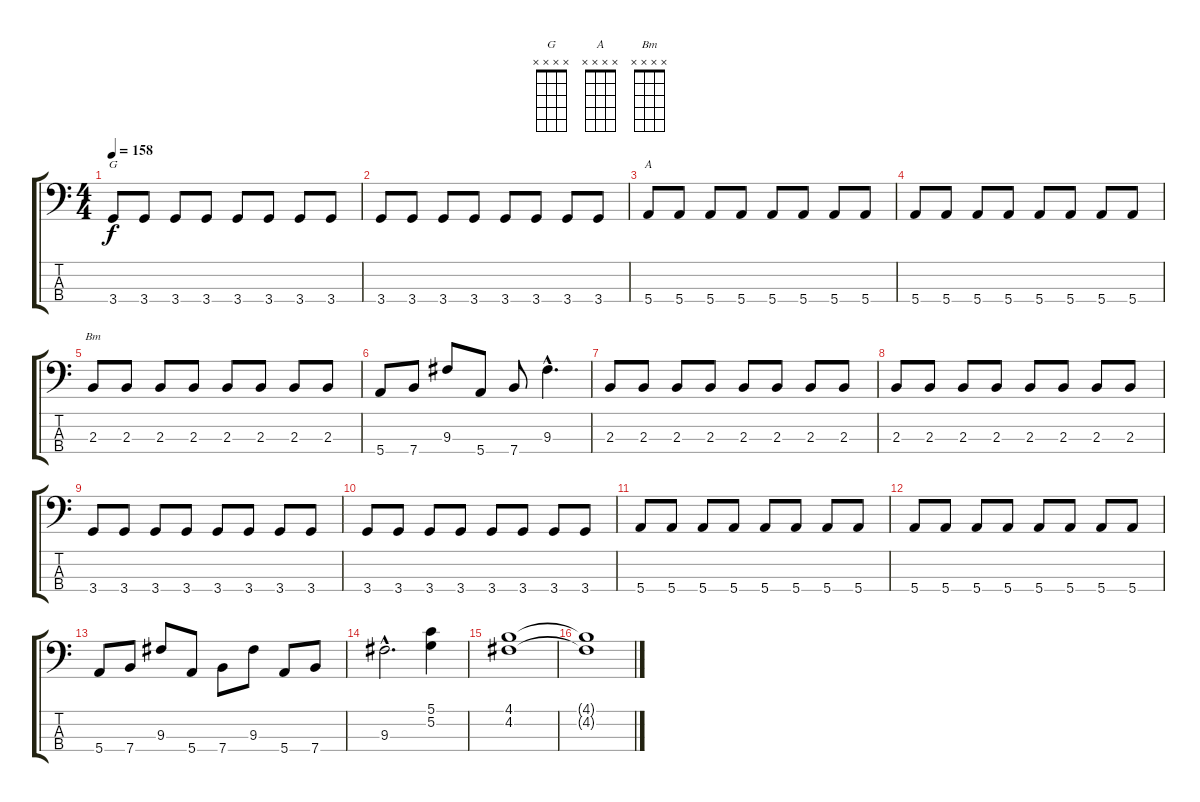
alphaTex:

\track "" {instrument electricbassfinger}
\staff {score tabs}
\tuning (G2 D2 A1 E1) {hide}
\chord ("G" x x x x) {firstfret 0}
\chord ("A" x x x x) {firstfret 0}
\chord ("Bm" x x x x) {firstfret 0}
\ts (4 4)
\tempo 158
\clef f4
\ks c
3.4.8{ch "G" dy f} 3.4.8 3.4.8 3.4.8 3.4.8 3.4.8 3.4.8 3.4.8 |
3.4.8 3.4.8 3.4.8 3.4.8 3.4.8 3.4.8 3.4.8 3.4.8 |
5.4.8{ch "A"} 5.4.8 5.4.8 5.4.8 5.4.8 5.4.8 5.4.8 5.4.8 |
5.4.8 5.4.8 5.4.8 5.4.8 5.4.8 5.4.8 5.4.8 5.4.8 |
2.3.8{ch "Bm"} 2.3.8 2.3.8 2.3.8 2.3.8 2.3.8 2.3.8 2.3.8 |
5.4.8 7.4.8 9.3.8 5.4.8 7.4.8 9.3{hac}.4{d} |
2.3.8 2.3.8 2.3.8 2.3.8 2.3.8 2.3.8 2.3.8 2.3.8 |
2.3.8 2.3.8 2.3.8 2.3.8 2.3.8 2.3.8 2.3.8 2.3.8 |
3.4.8 3.4.8 3.4.8 3.4.8 3.4.8 3.4.8 3.4.8 3.4.8 |
3.4.8 3.4.8 3.4.8 3.4.8 3.4.8 3.4.8 3.4.8 3.4.8 |
5.4.8 5.4.8 5.4.8 5.4.8 5.4.8 5.4.8 5.4.8 5.4.8 |
5.4.8 5.4.8 5.4.8 5.4.8 5.4.8 5.4.8 5.4.8 5.4.8 |
5.4.8 7.4.8 9.3.8 5.4.8 7.4.8 9.3.8 5.4.8 7.4.8 |
9.3{hac}.2{d} (5.1 5.2).4 |
(4.1 4.2).1 |
(4.1{t} 4.2{t}).1
